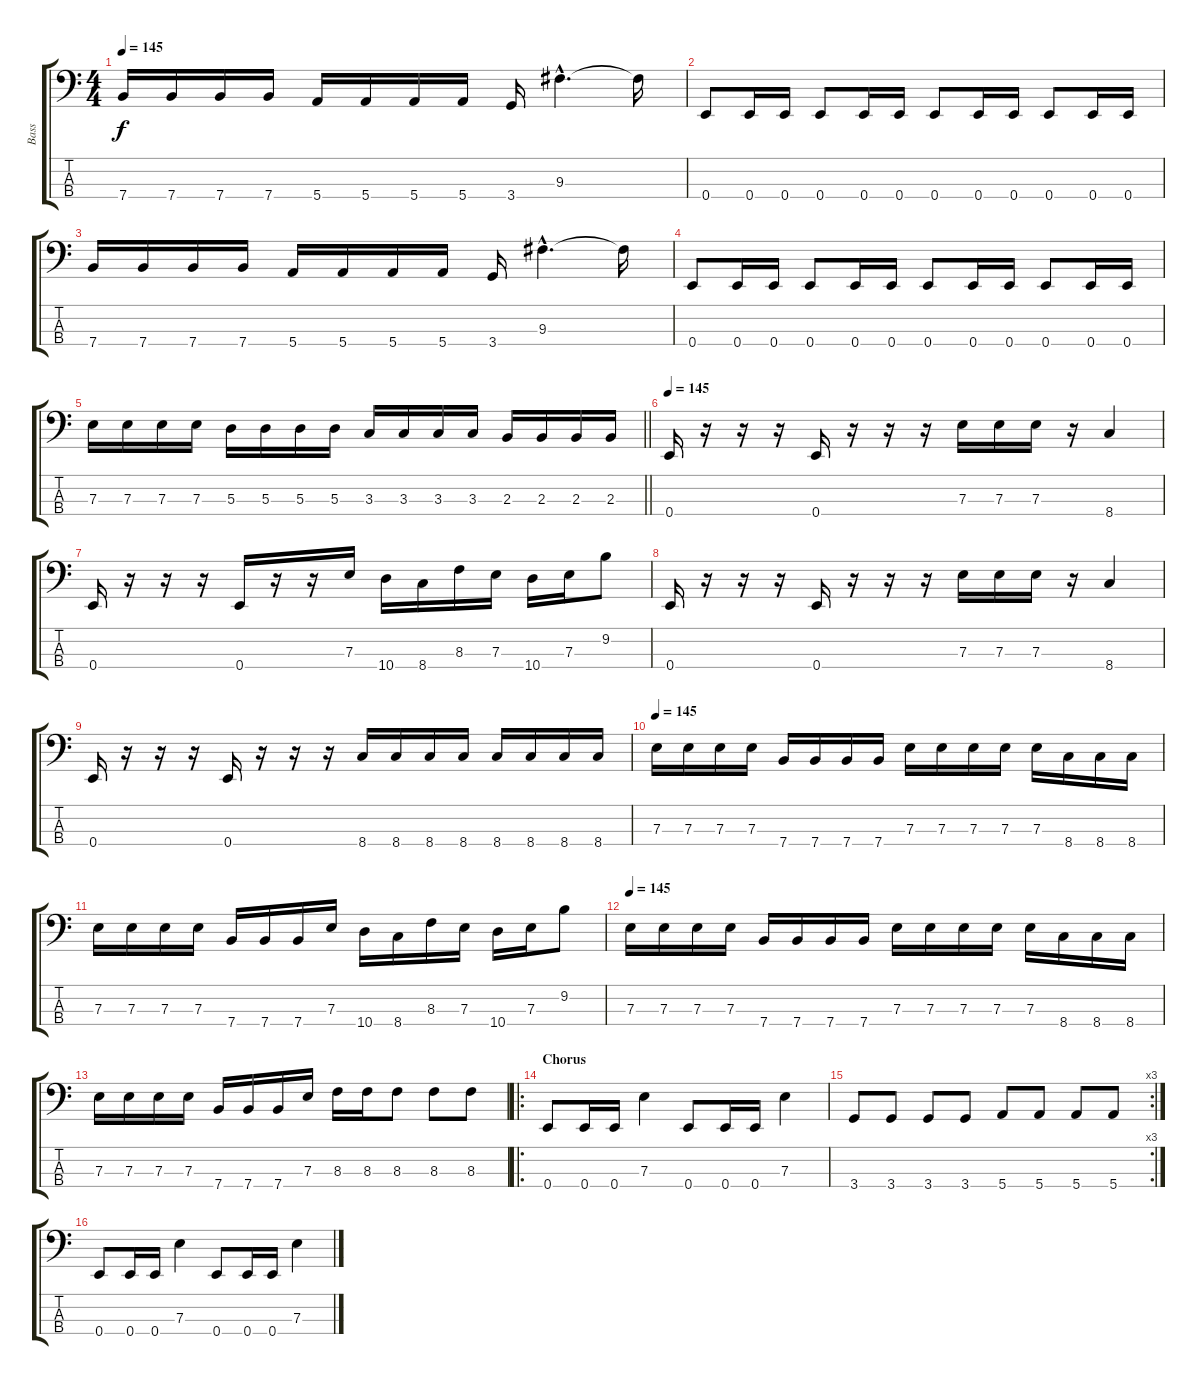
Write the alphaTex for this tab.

\track ("Bass" "Bass") {instrument electricbasspick}
\staff {score tabs}
\tuning (G2 D2 A1 E1) {hide}
\ts (4 4)
\tempo 145
\clef f4
\ks c
7.4.16{dy f} 7.4.16 7.4.16 7.4.16 5.4.16 5.4.16 5.4.16 5.4.16 3.4.16 9.3{hac}.4{d} 9.3{t}.16 |
0.4.8 0.4.16 0.4.16 0.4.8 0.4.16 0.4.16 0.4.8 0.4.16 0.4.16 0.4.8 0.4.16 0.4.16 |
7.4.16 7.4.16 7.4.16 7.4.16 5.4.16 5.4.16 5.4.16 5.4.16 3.4.16 9.3{hac}.4{d} 9.3{t}.16 |
0.4.8 0.4.16 0.4.16 0.4.8 0.4.16 0.4.16 0.4.8 0.4.16 0.4.16 0.4.8 0.4.16 0.4.16 |
\barLineRight lightlight
7.3.16 7.3.16 7.3.16 7.3.16 5.3.16 5.3.16 5.3.16 5.3.16 3.3.16 3.3.16 3.3.16 3.3.16 2.3.16 2.3.16 2.3.16 2.3.16 |
\tempo 145
0.4.16 r.16 r.16 r.16 0.4.16 r.16 r.16 r.16 7.3.16 7.3.16 7.3.16 r.16 8.4.4 |
0.4.16 r.16 r.16 r.16 0.4.16 r.16 r.16 7.3.16 10.4.16 8.4.16 8.3.16 7.3.16 10.4.16 7.3.16 9.2.8 |
0.4.16 r.16 r.16 r.16 0.4.16 r.16 r.16 r.16 7.3.16 7.3.16 7.3.16 r.16 8.4.4 |
0.4.16 r.16 r.16 r.16 0.4.16 r.16 r.16 r.16 8.4.16 8.4.16 8.4.16 8.4.16 8.4.16 8.4.16 8.4.16 8.4.16 |
\tempo 145
7.3.16 7.3.16 7.3.16 7.3.16 7.4.16 7.4.16 7.4.16 7.4.16 7.3.16 7.3.16 7.3.16 7.3.16 7.3.16 8.4.16 8.4.16 8.4.16 |
7.3.16 7.3.16 7.3.16 7.3.16 7.4.16 7.4.16 7.4.16 7.3.16 10.4.16 8.4.16 8.3.16 7.3.16 10.4.16 7.3.16 9.2.8 |
\tempo 145
7.3.16 7.3.16 7.3.16 7.3.16 7.4.16 7.4.16 7.4.16 7.4.16 7.3.16 7.3.16 7.3.16 7.3.16 7.3.16 8.4.16 8.4.16 8.4.16 |
7.3.16 7.3.16 7.3.16 7.3.16 7.4.16 7.4.16 7.4.16 7.3.16 8.3.16 8.3.16 8.3.8 8.3.8 8.3.8 |
\ro
\section ("" "Chorus")
0.4.8 0.4.16 0.4.16 7.3.4 0.4.8 0.4.16 0.4.16 7.3.4 |
\rc 3
3.4.8 3.4.8 3.4.8 3.4.8 5.4.8 5.4.8 5.4.8 5.4.8 |
0.4.8 0.4.16 0.4.16 7.3.4 0.4.8 0.4.16 0.4.16 7.3.4
